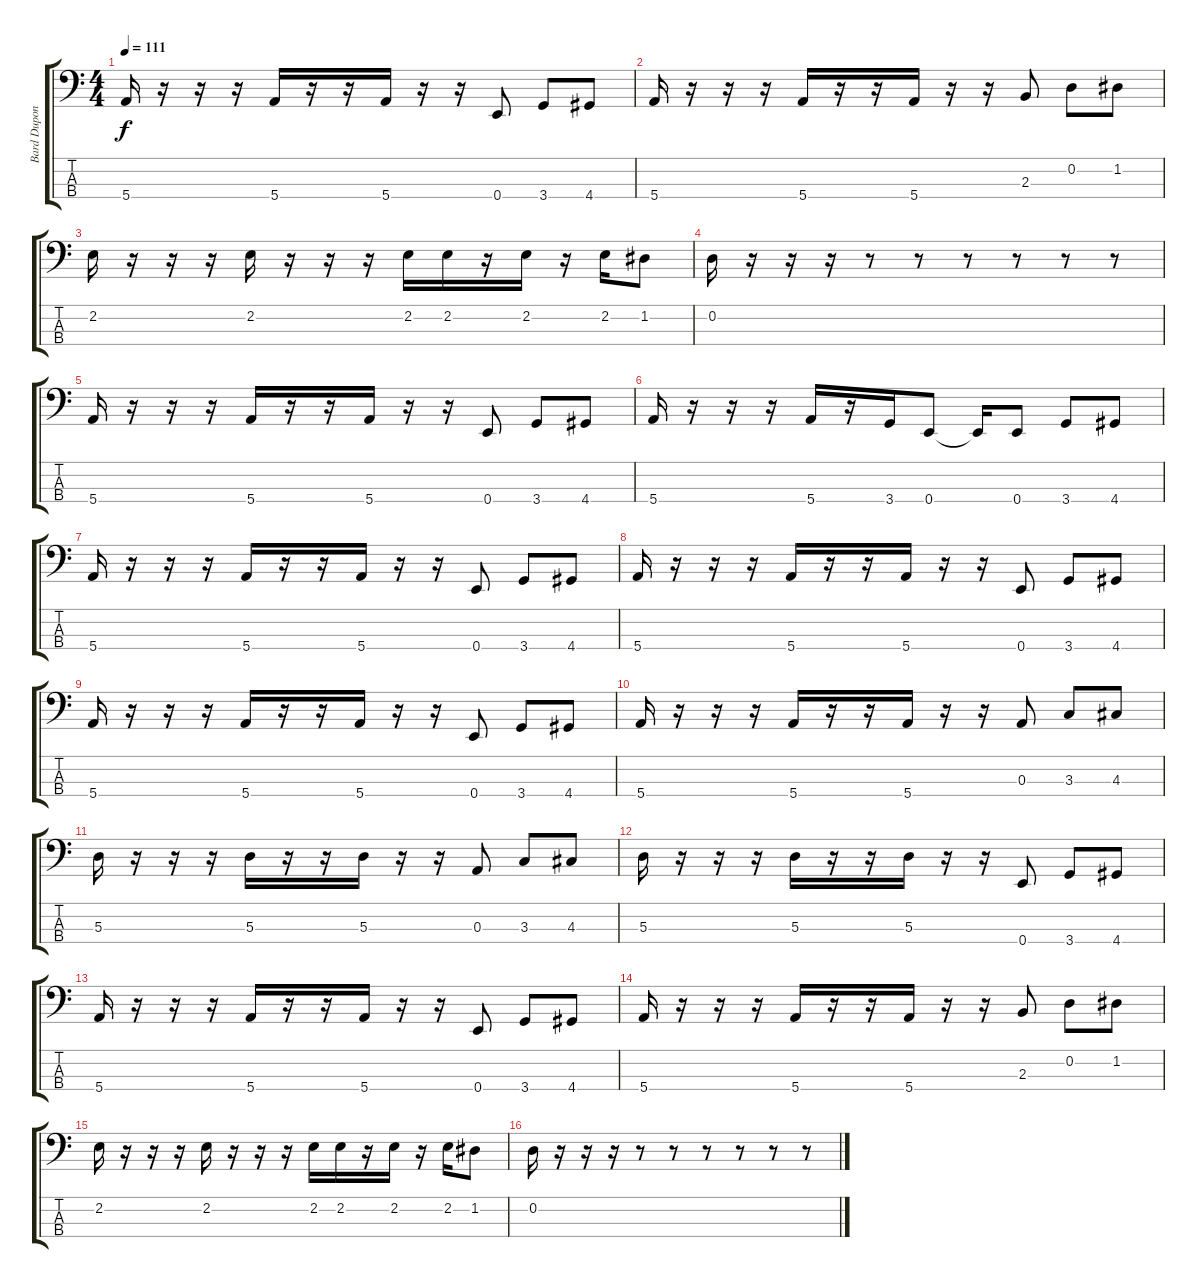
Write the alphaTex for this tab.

\track ("Bard Dupont" "Bard Dupon") {instrument electricbassfinger}
\staff {score tabs}
\tuning (G2 D2 A1 E1) {hide}
\ts (4 4)
\tempo 111
\clef f4
\ks c
5.4.16{dy f} r.16 r.16 r.16 5.4.16 r.16 r.16 5.4.16 r.16 r.16 0.4.8 3.4.8 4.4.8 |
5.4.16 r.16 r.16 r.16 5.4.16 r.16 r.16 5.4.16 r.16 r.16 2.3.8 0.2.8 1.2.8 |
2.2.16 r.16 r.16 r.16 2.2.16 r.16 r.16 r.16 2.2.16 2.2.16 r.16 2.2.16 r.16 2.2.16 1.2.8 |
0.2.16 r.16 r.16 r.16 r.8 r.8 r.8 r.8 r.8 r.8 |
5.4.16 r.16 r.16 r.16 5.4.16 r.16 r.16 5.4.16 r.16 r.16 0.4.8 3.4.8 4.4.8 |
5.4.16 r.16 r.16 r.16 5.4.16 r.16 3.4.16 0.4.8 0.4{t}.16 0.4.8 3.4.8 4.4.8 |
5.4.16 r.16 r.16 r.16 5.4.16 r.16 r.16 5.4.16 r.16 r.16 0.4.8 3.4.8 4.4.8 |
5.4.16 r.16 r.16 r.16 5.4.16 r.16 r.16 5.4.16 r.16 r.16 0.4.8 3.4.8 4.4.8 |
5.4.16 r.16 r.16 r.16 5.4.16 r.16 r.16 5.4.16 r.16 r.16 0.4.8 3.4.8 4.4.8 |
5.4.16 r.16 r.16 r.16 5.4.16 r.16 r.16 5.4.16 r.16 r.16 0.3.8 3.3.8 4.3.8 |
5.3.16 r.16 r.16 r.16 5.3.16 r.16 r.16 5.3.16 r.16 r.16 0.3.8 3.3.8 4.3.8 |
5.3.16 r.16 r.16 r.16 5.3.16 r.16 r.16 5.3.16 r.16 r.16 0.4.8 3.4.8 4.4.8 |
5.4.16 r.16 r.16 r.16 5.4.16 r.16 r.16 5.4.16 r.16 r.16 0.4.8 3.4.8 4.4.8 |
5.4.16 r.16 r.16 r.16 5.4.16 r.16 r.16 5.4.16 r.16 r.16 2.3.8 0.2.8 1.2.8 |
2.2.16 r.16 r.16 r.16 2.2.16 r.16 r.16 r.16 2.2.16 2.2.16 r.16 2.2.16 r.16 2.2.16 1.2.8 |
0.2.16 r.16 r.16 r.16 r.8 r.8 r.8 r.8 r.8 r.8
